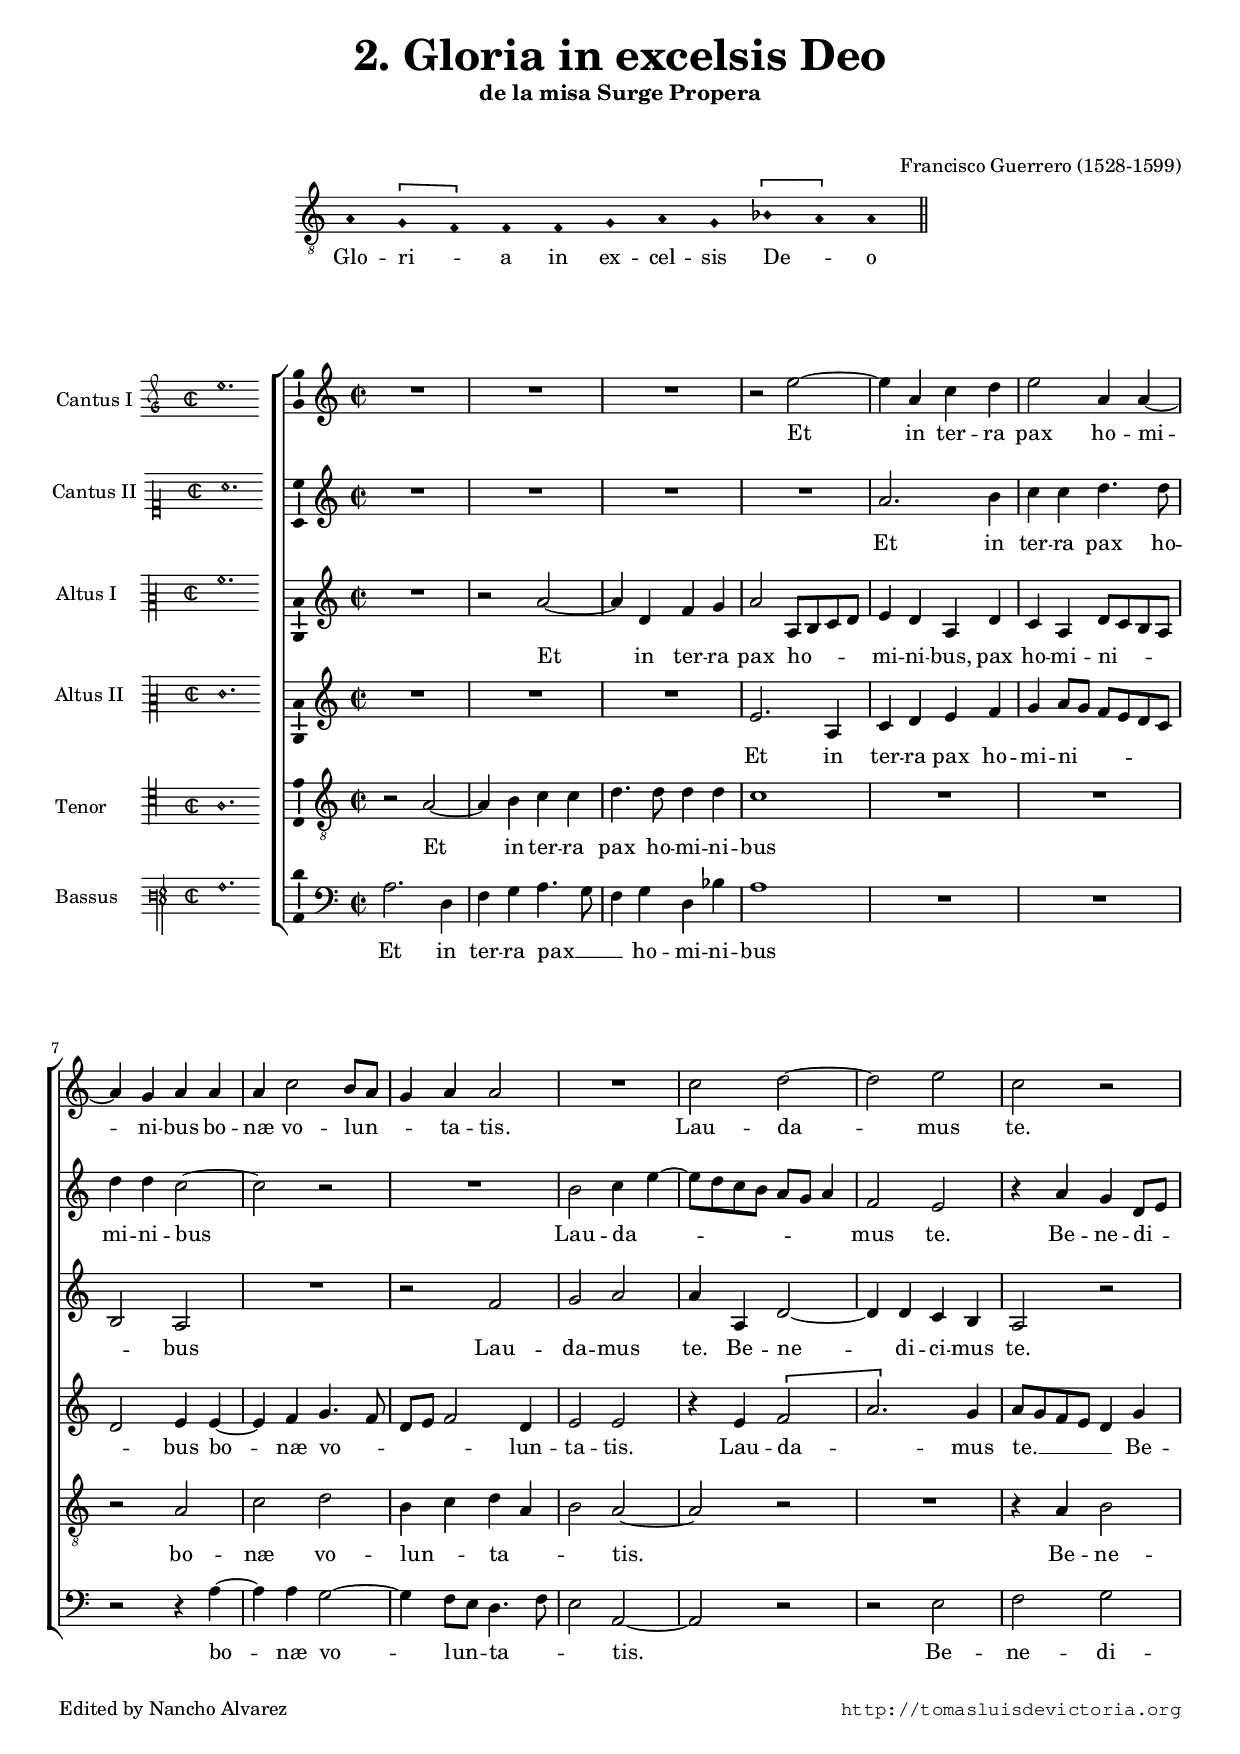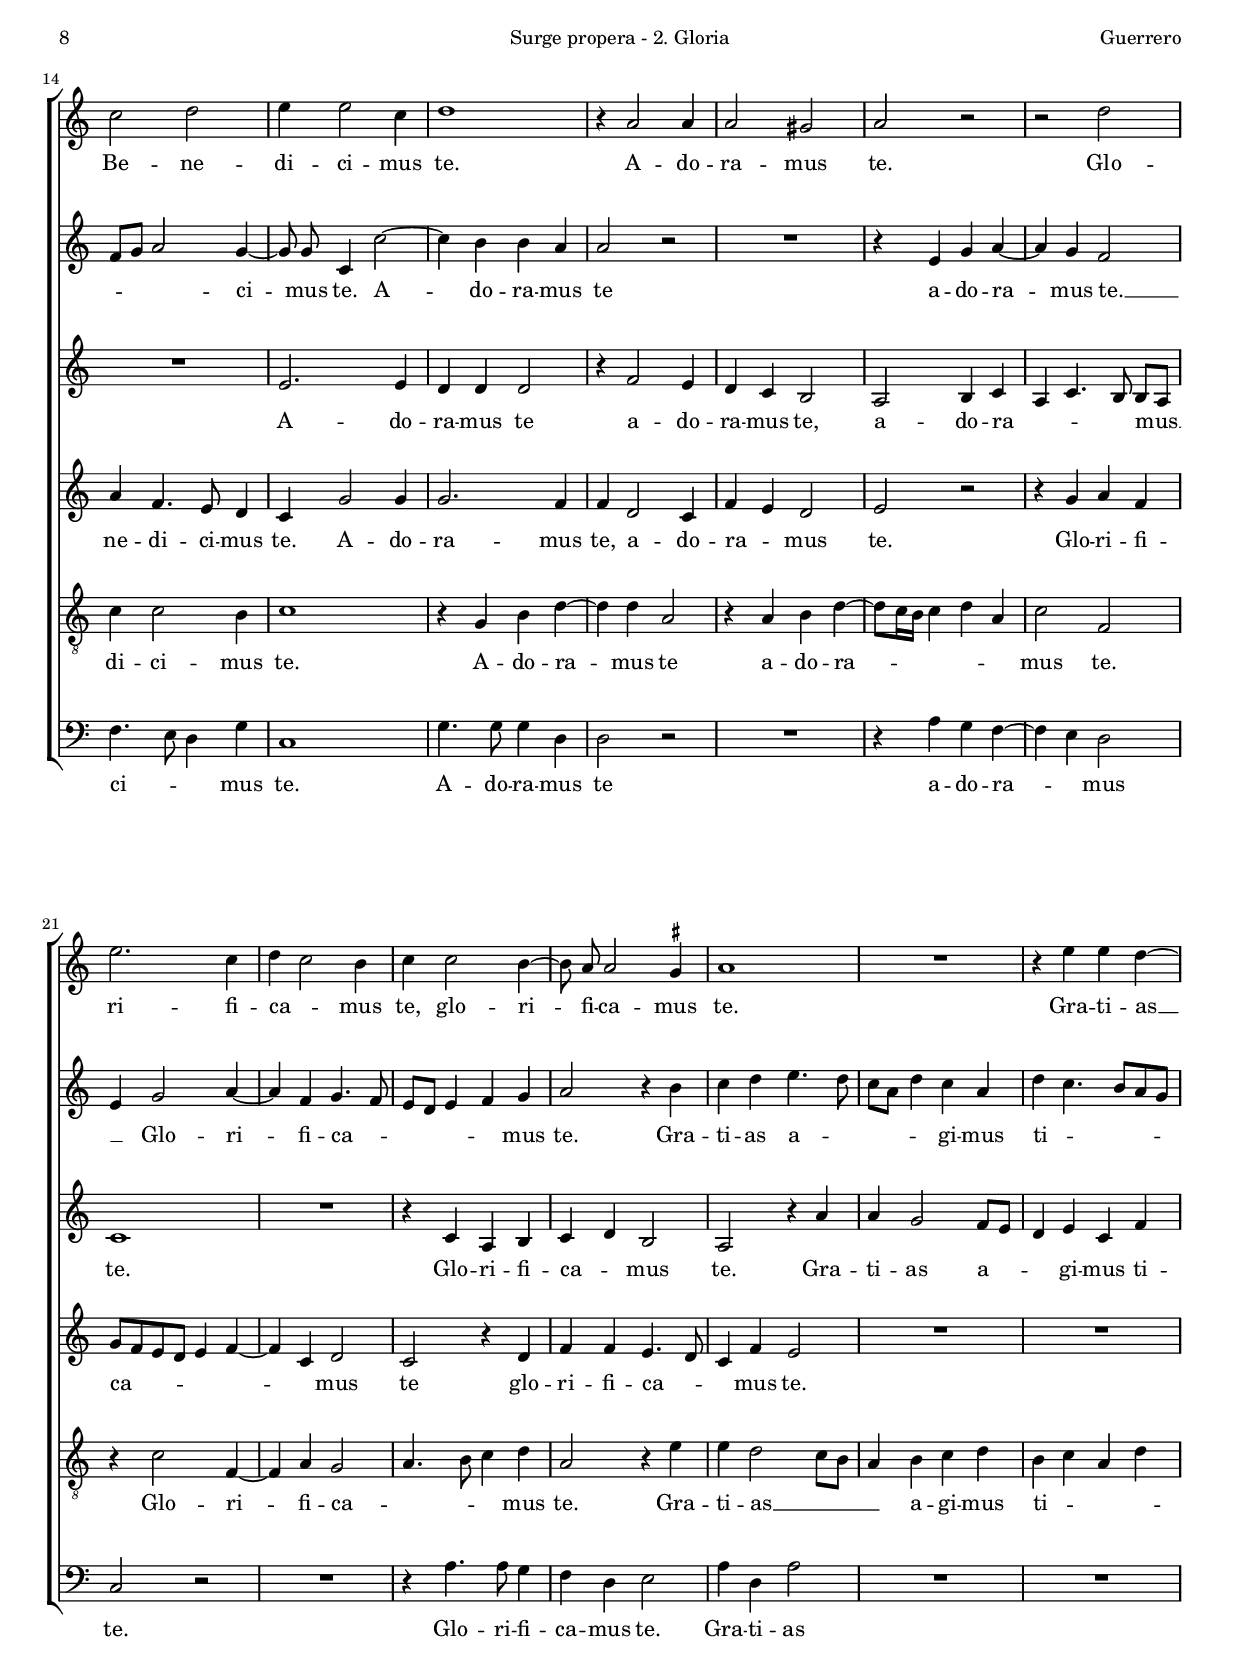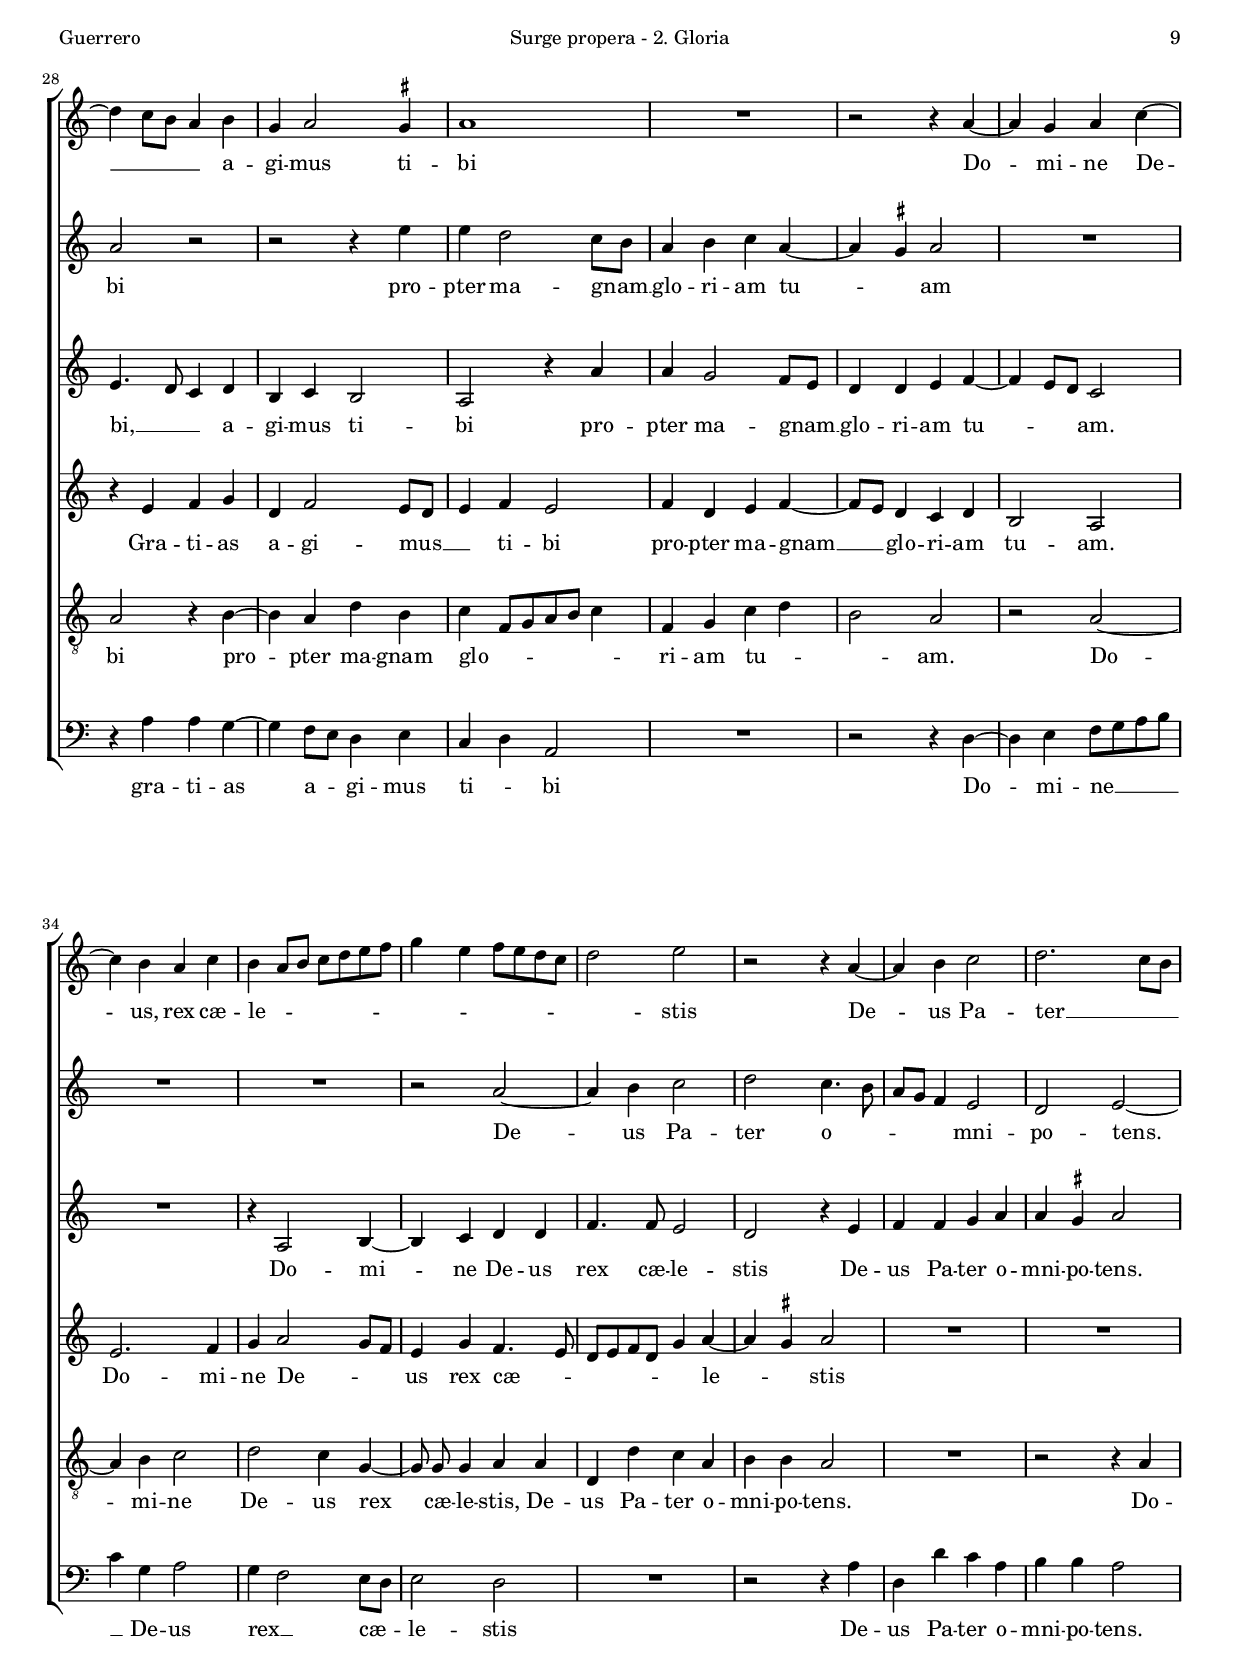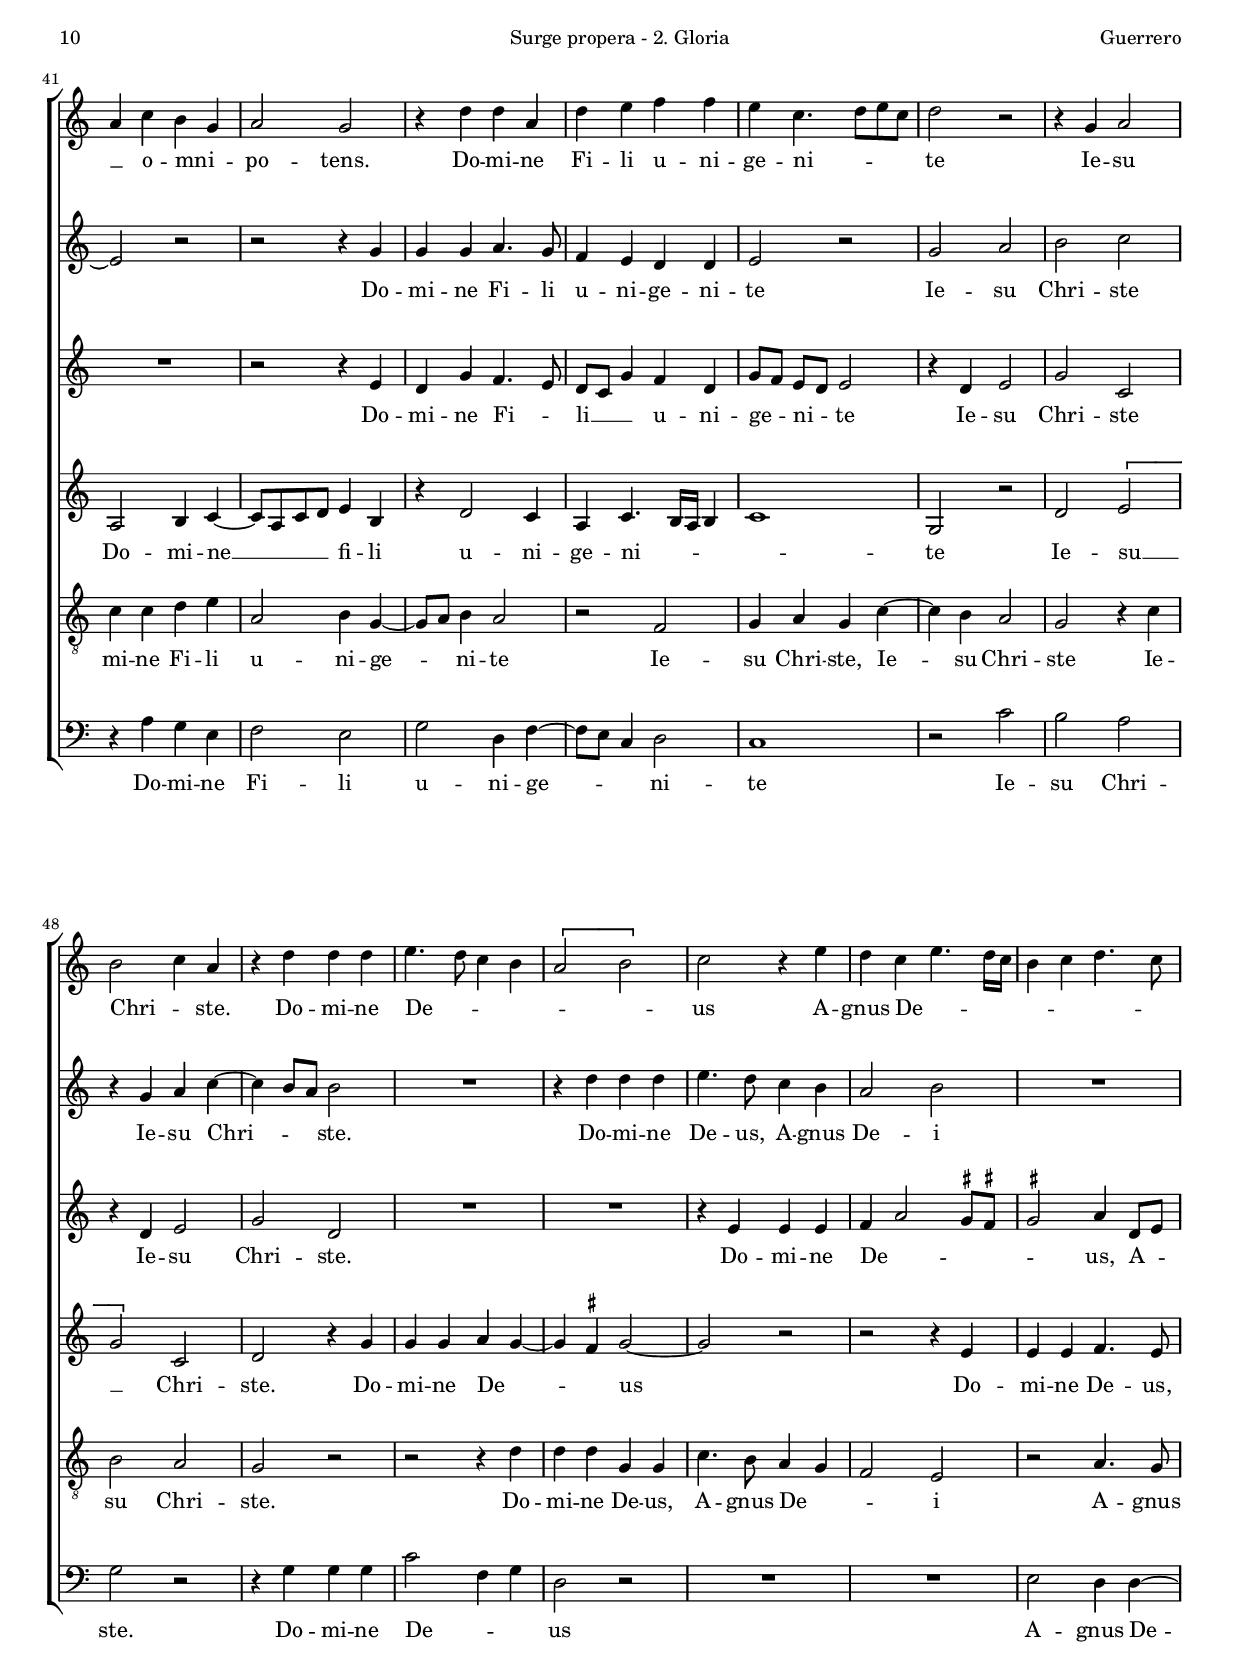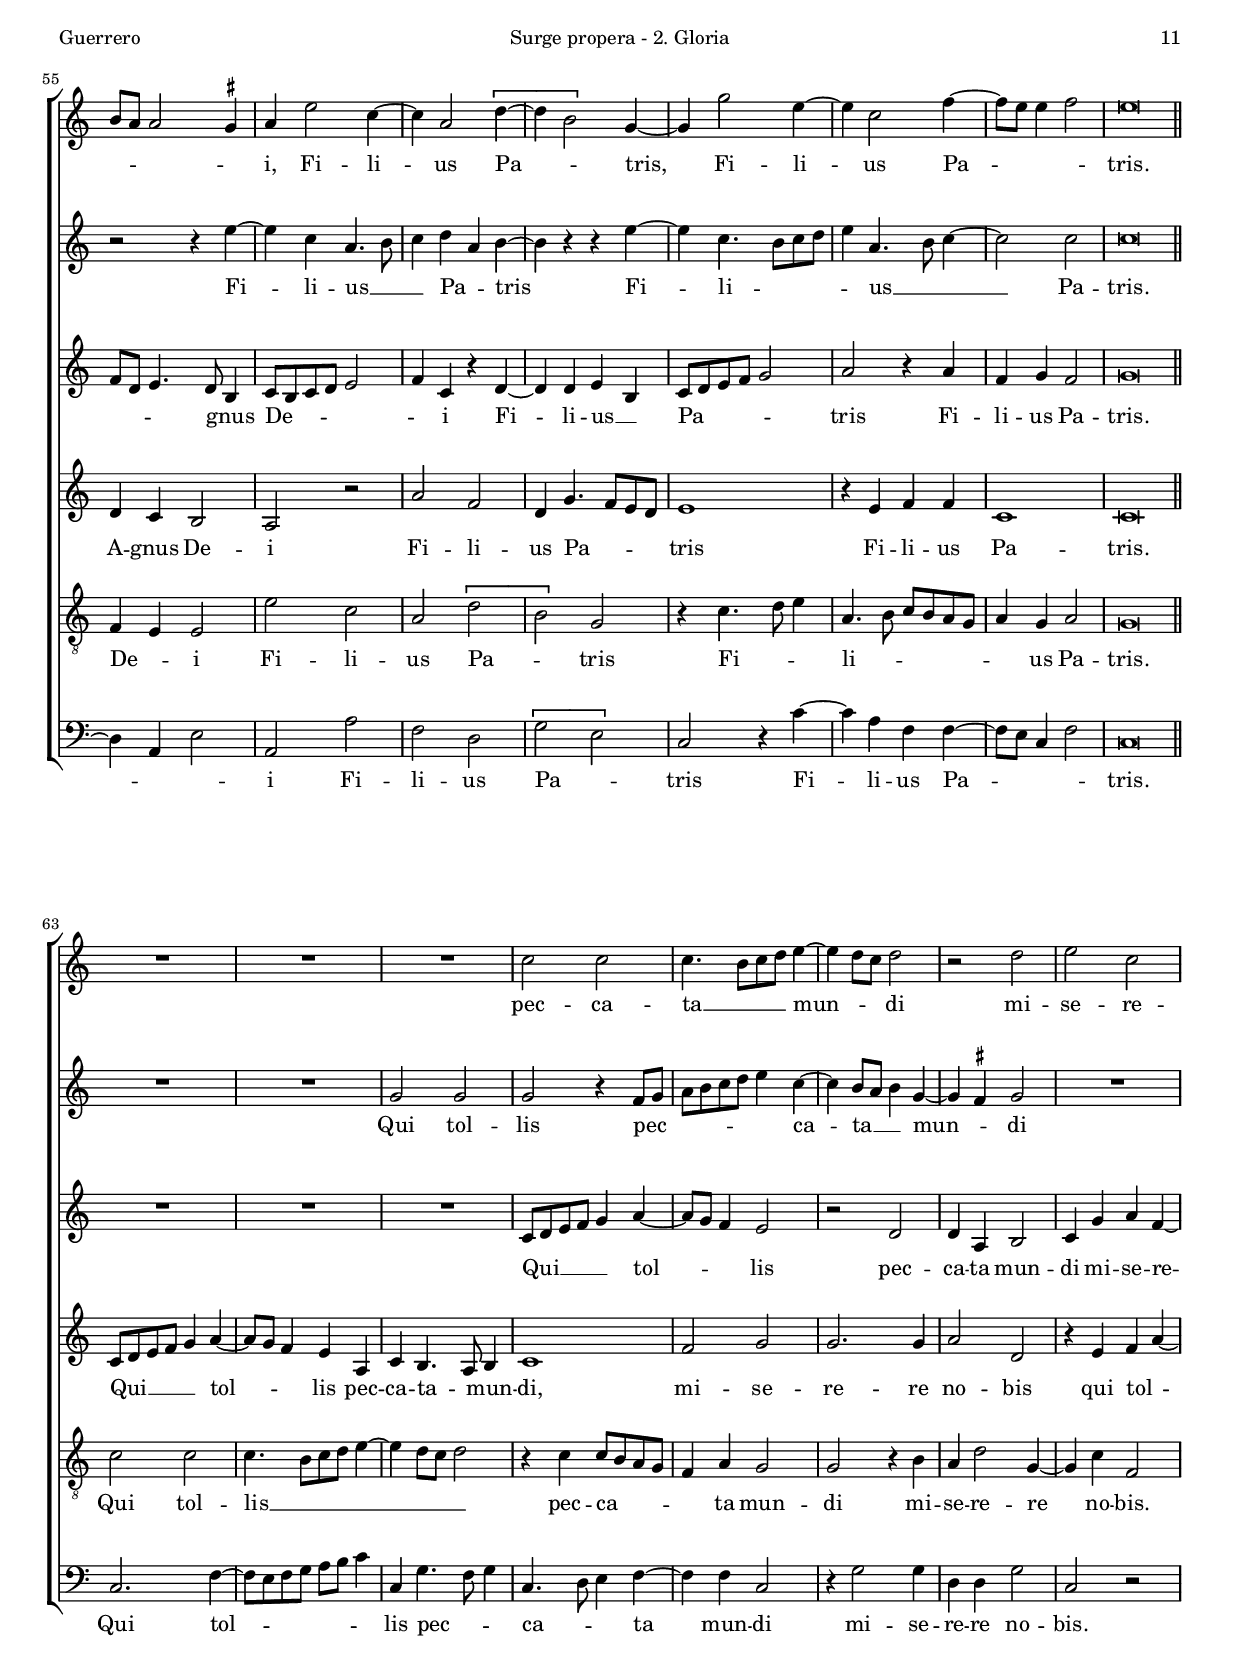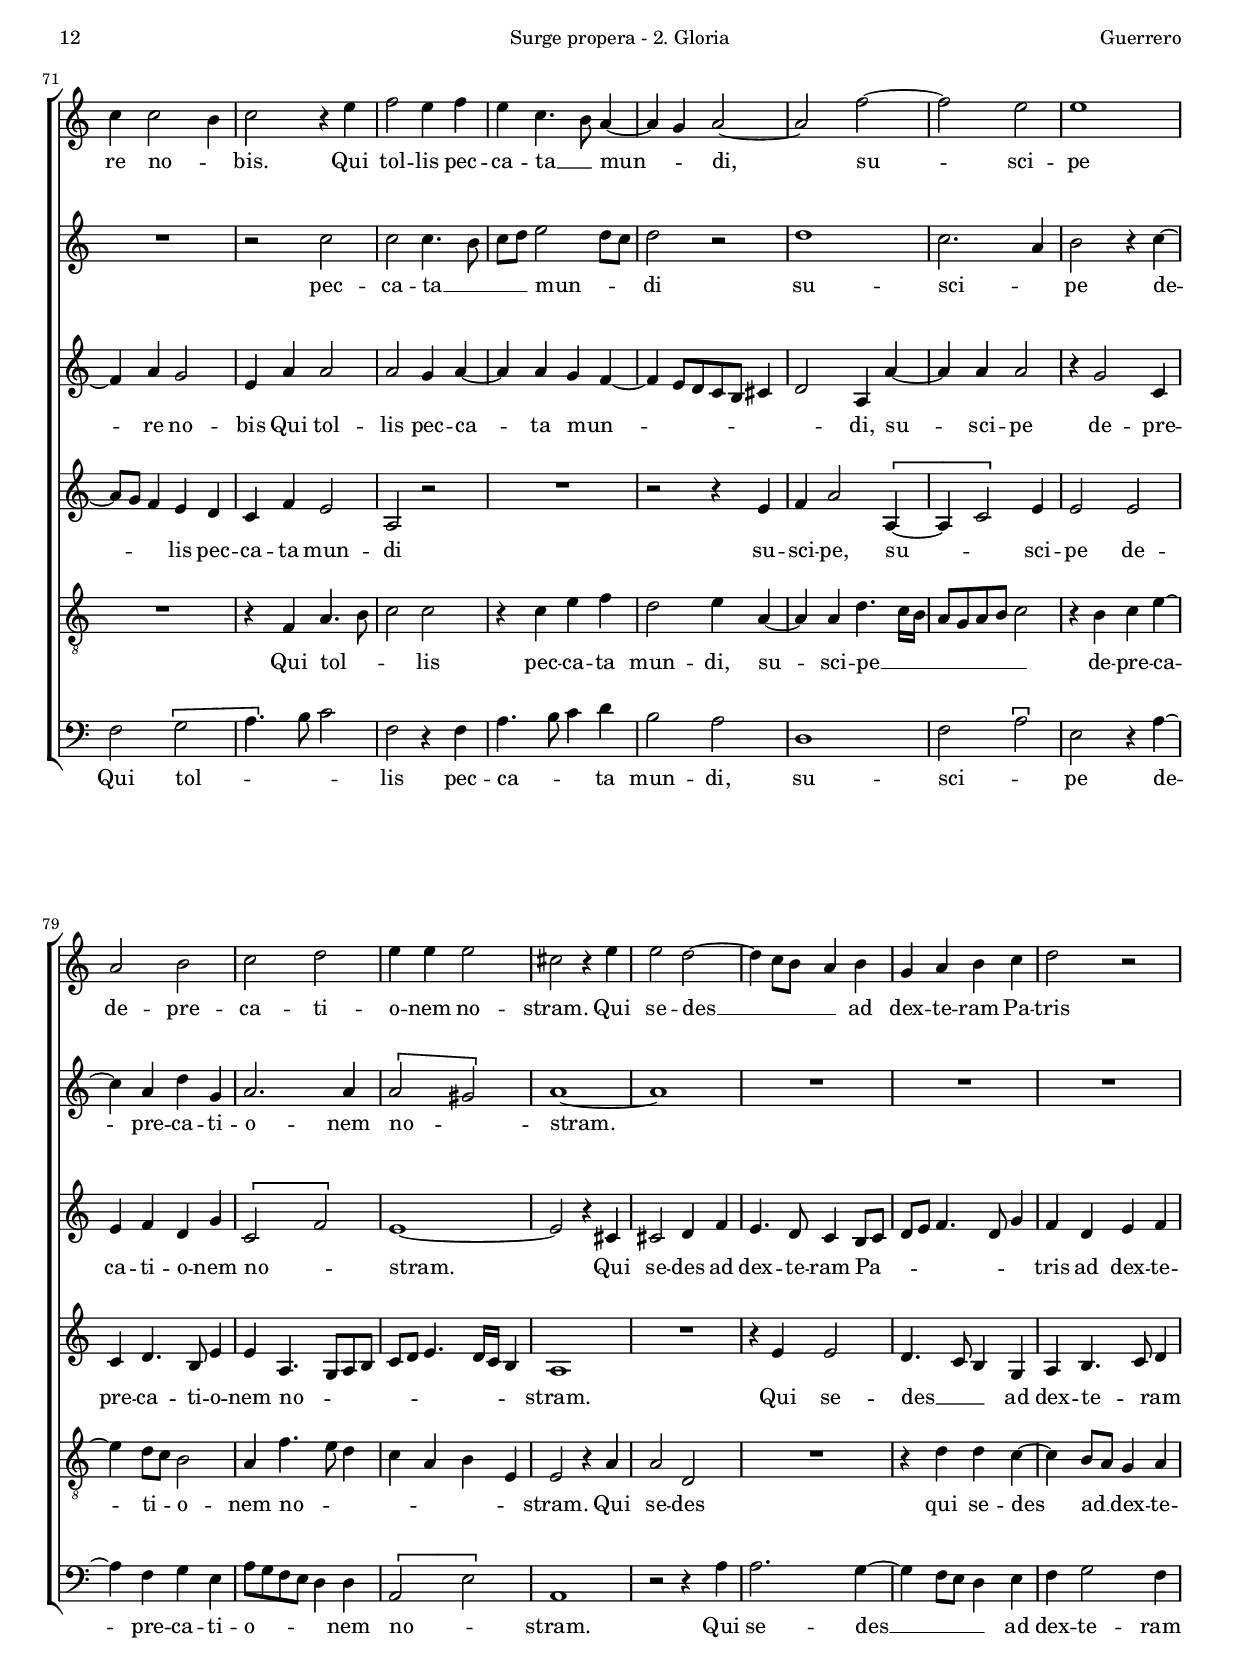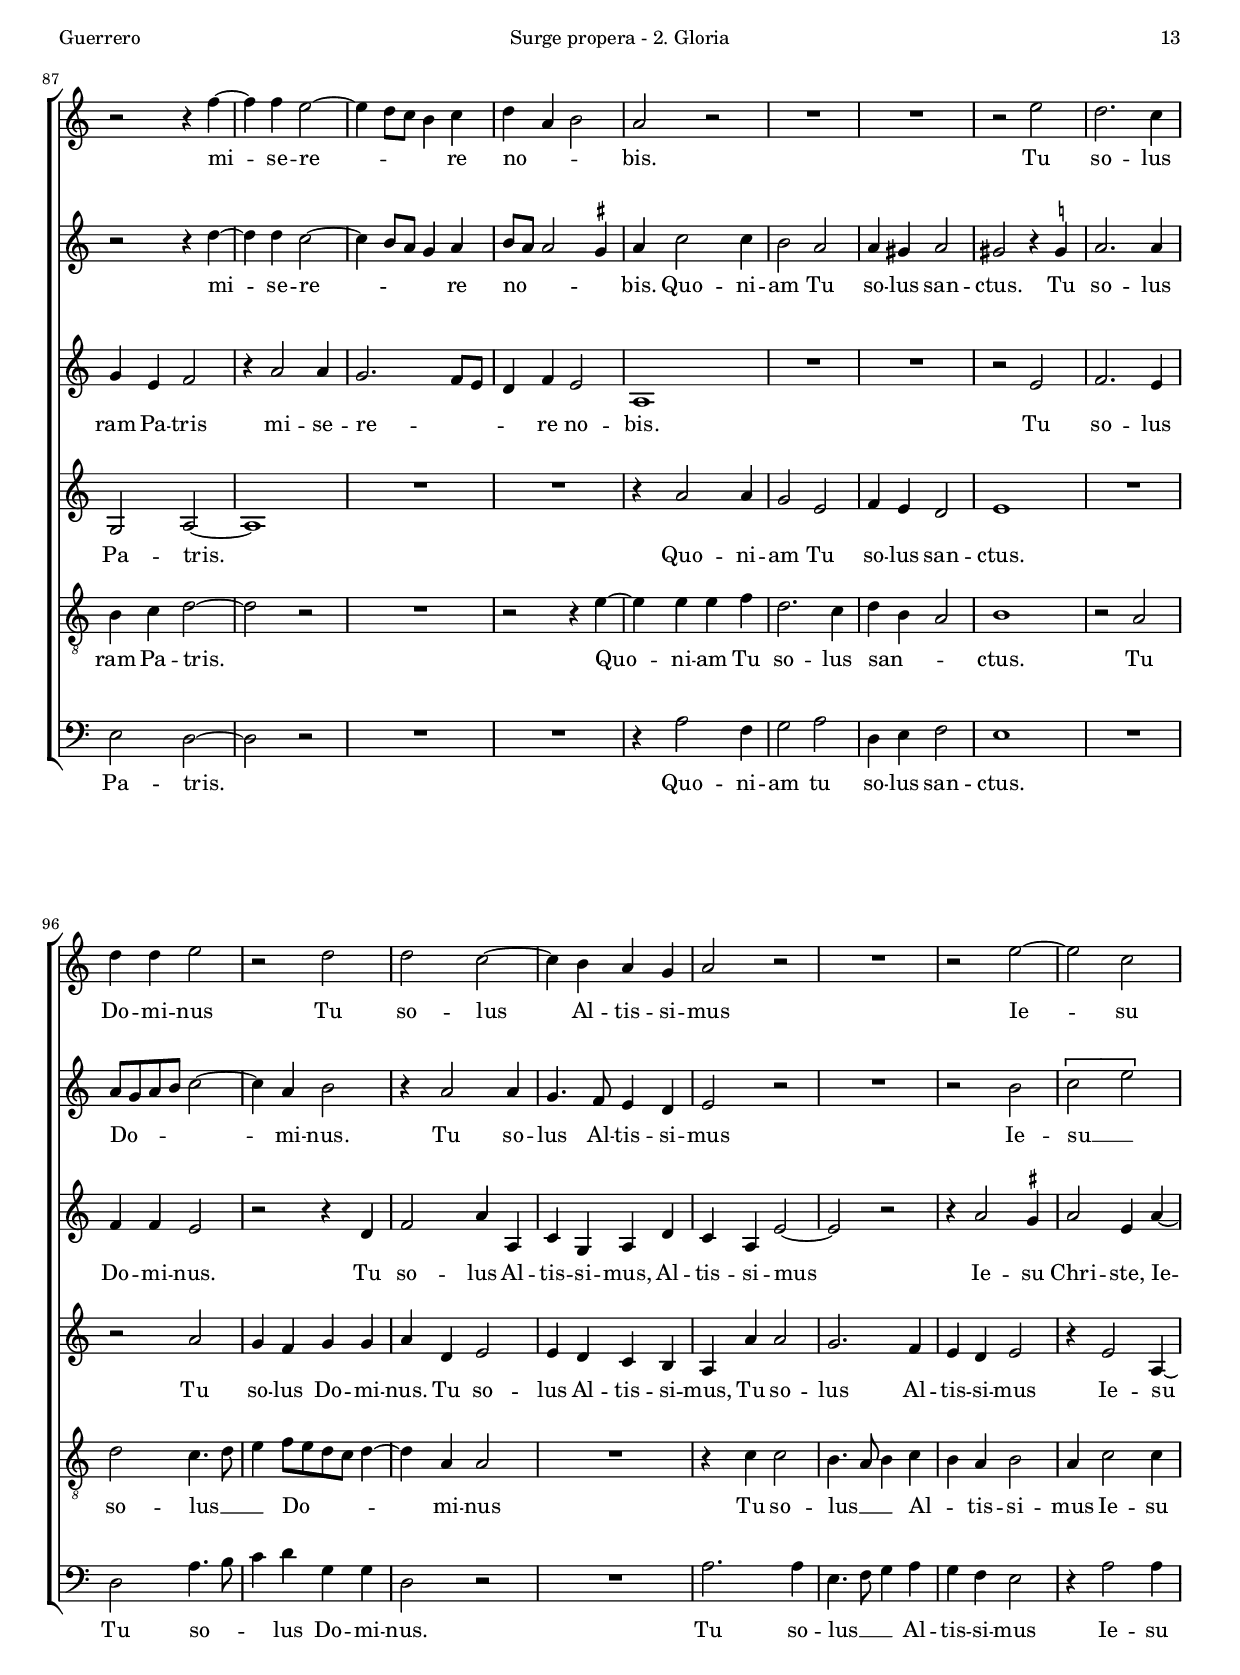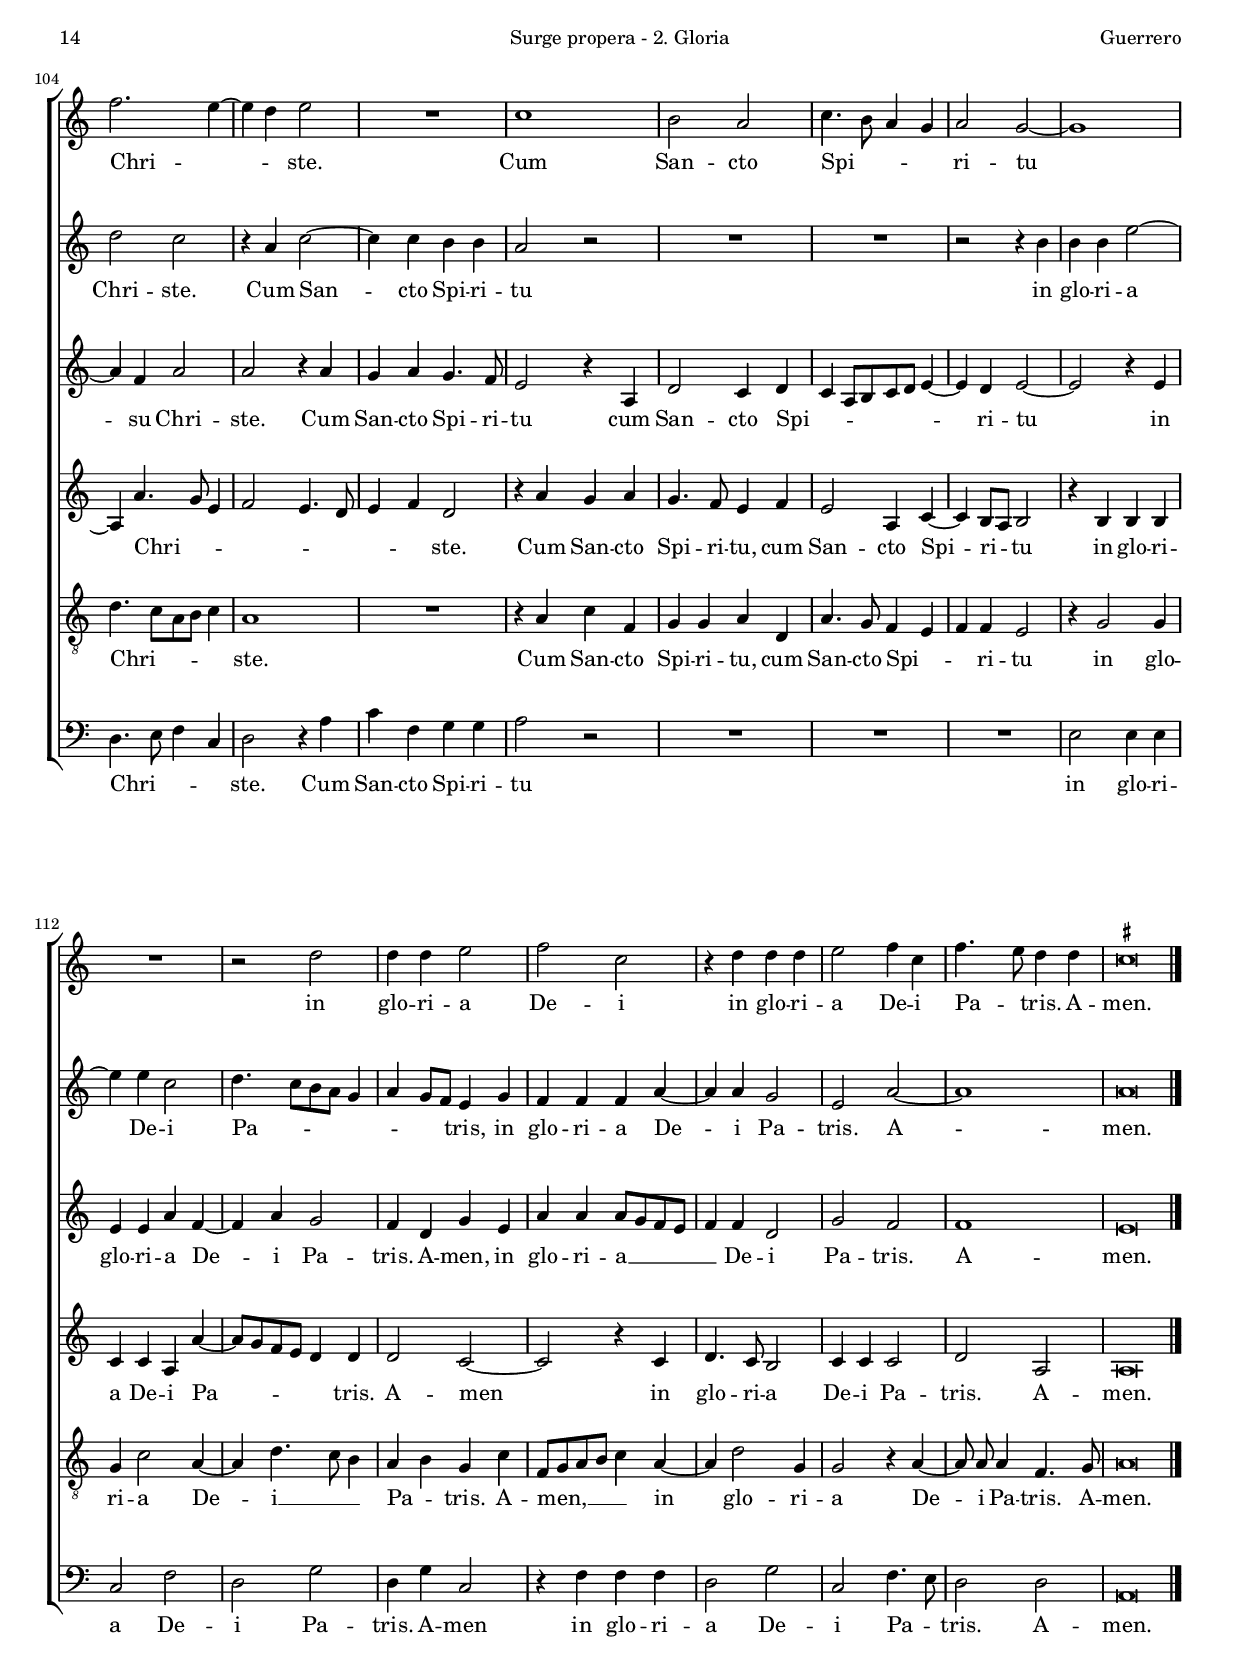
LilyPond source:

\version "2.18.0"

#(set-default-paper-size "a4")
#(set-global-staff-size 16.8)
#(ly:set-option 'point-and-click #f)
%mobile -s12.5 -i2.8

italicas=\override LyricText.font-shape = #'italic
rectas=\override LyricText.font-shape = #'upright
ss=\once \set suggestAccidentals = ##t
incipitwidth = 20
mtempo={\tempo 4 = 100}
mtempob={\tempo 4 = 50}

htitle="Surge propera - 2. Gloria"
hcomposer="Guerrero"

\header {
	title=\markup{\fontsize #3 "2. Gloria in excelsis Deo"}
	subtitle="de la misa Surge Propera"
	subsubtitle=\markup{\column{" " " "}}
	composer="Francisco Guerrero (1528-1599)"
        pdfauthor=\composer
	%opus="(-)"
	poet=\markup{}
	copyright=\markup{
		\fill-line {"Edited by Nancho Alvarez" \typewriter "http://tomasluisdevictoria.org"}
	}
%	tagline=""
}



\score {
<<
         \new Voice = "canto" {
		 \override Staff.TimeSignature.stencil = #'()
		 \override Stem.transparent = ##t
		 \set Score.timing = ##f
		 \override NoteHead.style = #'neomensural         
		 \clef "G_8" 
		 \key c \major
		 a4 \[g f\] f f g a g \[bes a\] a \bar "||"
         }
         \new Lyrics \lyricsto "canto" {
		 Glo -- ri -- _ a in ex -- cel -- sis De -- _ o 
         }
>>
	

\layout {
	\override LigatureBracket.padding = #1
	line-width=14.7\cm
	%tablet line-width=14.0\cm
	indent=4.0\cm
	%tablet indent=3.0\cm
        ragged-right = ##f
}
}

%tablet \pageBreak


global={\key c \major \time 2/2 \skip 1*62 \bar "||" \break
				\skip 1*57 \bar "|." 
}


cantus={
	R1*4/4 |
	R1*4/4 |
	R1*4/4 |
	r2 e'' ~ |
%5
	e''4 a' c'' d'' |
	e''2 a'4 a' ~ |
	a' g' a' a' |
	a' c''2 b'8 a' |
	g'4 a' a'2 |
%10
	R1*4/4 |
	c''2 d'' ~ |
	d'' e'' |
	c'' r |
	c'' d'' |
%15
	e''4 e''2 c''4 |
	d''1 |
	r4 a'2 a'4 |
	a'2 gis' |
	a' r |
%20
	r d'' |
	e''2. c''4 |
	d'' c''2 b'4 |
	c'' c''2 b'4 ~ |
	b'8 \noBeam a' a'2 \ss gis'4 |
%25
	a'1 |
	R1*4/4 |
	r4 e'' e'' d'' ~ |
	d'' c''8 b' a'4 b' |
	g' a'2 \ss gis'4 |
%30
	a'1 |
	R1*4/4 |
	r2 r4 a' ~ |
	a' g' a' c'' ~ |
	c'' b' a' c'' |
%35
	b' a'8 b' c'' d'' e'' f'' |
	g''4 e'' f''8 e'' d'' c'' |
	d''2 e'' |
	r r4 a' ~ |
	a' b' c''2 |
%40
	d''2. c''8 b' |
	a'4 c'' b' g' |
	a'2 g' |
	r4 d'' d'' a' |
	d'' e'' f'' f'' |
%45
	e'' c''4. d''8 e'' c'' |
	d''2 r |
	r4 g' a'2 |
	b' c''4 a' |
	r d'' d'' d'' |
%50
	e''4. d''8 c''4 b' |
	\[a'2 b'\] |
	c'' r4 e'' |
	d'' c'' e''4. d''16 c'' |
	b'4 c'' d''4. c''8 |
%55
	b' a' a'2 \ss gis'4 |
	a' e''2 c''4 ~ |
	c'' a'2 \[d''4 ~ |
	d'' b'2\] g'4 ~ |
	g' g''2 e''4 ~ |
%60
	e'' c''2 f''4 ~ |
	f''8 e'' e''4 f''2 |
	e''\breve*1/2 |
	R1*4/4 |
	R1*4/4 |
%65
	R1*4/4 |
	c''2 c'' |
	c''4. b'8[ c'' d''] e''4 ~ |
	e'' d''8 c'' d''2 |
	r d'' |
%70
	e'' c'' |
	c''4 c''2 b'4 |
	c''2 r4 e'' |
	f''2 e''4 f'' |
	e'' c''4. b'8 a'4 ~ |
%75
	a' g' a'2 ~ |
	a' f'' ~ |
	f'' e'' |
	e''1 |
	a'2 b' |
%80
	c'' d'' |
	e''4 e'' e''2 |
	cis'' r4 e'' |
	e''2 d'' ~ |
	d''4 c''8 b' a'4 b' |
%85
	g' a' b' c'' |
	d''2 r |
	r r4 f'' ~ |
	f'' f'' e''2 ~ |
	e''4 d''8 c'' b'4 c'' |
%90
	d'' a' b'2 |
	a' r |
	R1*4/4 |
	R1*4/4 |
	r2 e'' |
%95
	d''2. c''4 |
	d'' d'' e''2 |
	r d'' |
	d'' c'' ~ |
	c''4 b' a' g' |
%100
	a'2 r |
	R1*4/4 |
	r2 e'' ~ |
	e'' c'' |
	f''2. e''4 ~ |
%105
	e'' d'' e''2 |
	R1*4/4 |
	c''1 |
	b'2 a' |
	c''4. b'8 a'4 g' |
%110
	a'2 g' ~ |
	g'1 |
	R1*4/4 |
	r2 d'' |
	d''4 d'' e''2 |
%115
	f'' c'' |
	r4 d'' d'' d'' |
	e''2 f''4 c'' |
	f''4. e''8 d''4 d'' |
	\ss cis''\breve*1/2 
}

cantusdos={
	R1*4/4 |
	R1*4/4 |
	R1*4/4 |
	R1*4/4 |
%5
	a'2. b'4 |
	c'' c'' d''4. d''8 |
	d''4 d'' c''2 ~ |
	c'' r |
	R1*4/4 |
%10
	b'2 c''4 e'' ~ |
	e''8 d'' c'' b' a' g' a'4 |
	f'2 e' |
	r4 a' g' d'8 e' |
	f' g' a'2 g'4 ~ |
%15
	g'8 \noBeam g' c'4 c''2 ~ |
	c''4 b' b' a' |
	a'2 r |
	R1*4/4 |
	r4 e' g' a' ~ |
%20
	a' g' f'2 |
	e'4 g'2 a'4 ~ |
	a' f' g'4. f'8 |
	e' d' e'4 f' g' |
	a'2 r4 b' |
%25
	c'' d'' e''4. d''8 |
	c'' a' d''4 c'' a' |
	d'' c''4. b'8 a' g' |
	a'2 r |
	r r4 e'' |
%30
	e'' d''2 c''8 b' |
	a'4 b' c'' a' ~ |
	a' \ss gis' a'2 |
	R1*4/4 |
	R1*4/4 |
%35
	R1*4/4 |
	r2 a' ~ |
	a'4 b' c''2 |
	d'' c''4. b'8 |
	a' g' f'4 e'2 |
%40
	d' e' ~ |
	e' r |
	r r4 g' |
	g' g' a'4. g'8 |
	f'4 e' d' d' |
%45
	e'2 r |
	g' a' |
	b' c'' |
	r4 g' a' c'' ~ |
	c'' b'8 a' b'2 |
%50
	R1*4/4 |
	r4 d'' d'' d'' |
	e''4. d''8 c''4 b' |
	a'2 b' |
	R1*4/4 |
%55
	r2 r4 e'' ~ |
	e'' c'' a'4. b'8 |
	c''4 d'' a' b' ~ |
	b' r r e'' ~ |
	e'' c''4. b'8 c'' d'' |
%60
	e''4 a'4. b'8 c''4 ~ |
	c''2 c'' |
	c''\breve*1/2 |
	R1*4/4 |
	R1*4/4 |
%65
	g'2 g' |
	g' r4 f'8 g' |
	a' b' c'' d'' e''4 c'' ~ |
	c'' b'8 a' b'4 g' ~ |
	g' \ss fis' g'2 |
%70
	R1*4/4 |
	R1*4/4 |
	r2 c'' |
	c'' c''4. b'8 |
	c'' d'' e''2 d''8 c'' |
%75
	d''2 r |
	d''1 |
	c''2. a'4 |
	b'2 r4 c'' ~ |
	c'' a' d'' g' |
%80
	a'2. a'4 |
	\[a'2 gis'\] |
	a'1 ~ |
	a' |
	R1*4/4 |
%85
	R1*4/4 |
	R1*4/4 |
	r2 r4 d'' ~ |
	d'' d'' c''2 ~ |
	c''4 b'8 a' g'4 a' |
%90
	b'8 a' a'2 \ss gis'4 |
	a' c''2 c''4 |
	b'2 a' |
	a'4 gis' a'2 |
	gis' r4 \ss g' |
%95
	a'2. a'4 |
	a'8 g' a' b' c''2 ~ |
	c''4 a' b'2 |
	r4 a'2 a'4 |
	g'4. f'8 e'4 d' |
%100
	e'2 r |
	R1*4/4 |
	r2 b' |
	\[c'' e''\] |
	d'' c'' |
%105
	r4 a' c''2 ~ |
	c''4 c'' b' b' |
	a'2 r |
	R1*4/4 |
	R1*4/4 |
%110
	r2 r4 b' |
	b' b' e''2 ~ |
	e''4 e'' c''2 |
	d''4. c''8[ b' a'] g'4 |
	a' g'8 f' e'4 g' |
%115
	f' f' f' a' ~ |
	a' a' g'2 |
	e' a' ~ |
	a'1 |
	a'\breve*1/2
}

altus={
	R1*4/4 |
	r2 a' ~ |
	a'4 d' f' g' |
	a'2 a8 b c' d' |
%5
	e'4 d' a d' |
	c' a d'8 c' b a |
	b2 a |
	R1*4/4 |
	r2 f' |
%10
	g' a' |
	a'4 a d'2 ~ |
	d'4 d' c' b |
	a2 r |
	R1*4/4 |
%15
	e'2. e'4 |
	d' d' d'2 |
	r4 f'2 e'4 |
	d' c' b2 |
	a b4 c' |
%20
	a c'4. b8 b[ a] |
	c'1 |
	R1*4/4 |
	r4 c' a b |
	c' d' b2 |
%25
	a r4 a' |
	a' g'2 f'8 e' |
	d'4 e' c' f' |
	e'4. d'8 c'4 d' |
	b c' b2 |
%30
	a r4 a' |
	a' g'2 f'8 e' |
	d'4 d' e' f' ~ |
	f' e'8 d' c'2 |
	R1*4/4 |
%35
	r4 a2 b4 ~ |
	b c' d' d' |
	f'4. f'8 e'2 |
	d' r4 e' |
	f' f' g' a' |
%40
	a' \ss gis' a'2 |
	R1*4/4 |
	r2 r4 e' |
	d' g' f'4. e'8 |
	d' c' g'4 f' d' |
%45
	g'8[ f'] e'[ d'] e'2 |
	r4 d' e'2 |
	g' c' |
	r4 d' e'2 |
	g' d' |
%50
	R1*4/4 |
	R1*4/4 |
	r4 e' e' e' |
	f' a'2 \ss gis'8 \ss fis' |
	\ss gis'2 a'4 d'8 e' |
%55
	f' d' e'4. d'8 b4 |
	c'8 b c' d' e'2 |
	f'4 c' r d' ~ |
	d' d' e' b |
	c'8 d' e' f' g'2 |
%60
	a' r4 a' |
	f' g' f'2 |
	g'\breve*1/2 |
	R1*4/4 |
	R1*4/4 |
%65
	R1*4/4 |
	c'8 d' e' f' g'4 a' ~ |
	a'8 g' f'4 e'2 |
	r d' |
	d'4 a b2 |
%70
	c'4 g' a' f' ~ |
	f' a' g'2 |
	e'4 a' a'2 |
	a' g'4 a' ~ |
	a' a' g' f' ~ |
%75
	f' e'8[ d' c' b] cis'4 |
	d'2 a4 a' ~ |
	a' a' a'2 |
	r4 g'2 c'4 |
	e' f' d' g' |
%80
	\[c'2 f'\] |
	e'1 ~ |
	e'2 r4 cis' |
	cis'2 d'4 f' |
	e'4. d'8 c'4 b8 c' |
%85
	d' e' f'4. d'8 g'4 |
	f' d' e' f' |
	g' e' f'2 |
	r4 a'2 a'4 |
	g'2. f'8 e' |
%90
	d'4 f' e'2 |
	a1 |
	R1*4/4 |
	R1*4/4 |
	r2 e' |
%95
	f'2. e'4 |
	f' f' e'2 |
	r r4 d' |
	f'2 a'4 a |
	c' g a d' |
%100
	c' a e'2 ~ |
	e' r |
	r4 a'2 \ss gis'4 |
	a'2 e'4 a' ~ |
	a' f' a'2 |
%105
	a' r4 a' |
	g' a' g'4. f'8 |
	e'2 r4 a |
	d'2 c'4 d' |
	c' a8[ b c' d'] e'4 ~ |
%110
	e' d' e'2 ~ |
	e' r4 e' |
	e' e' a' f' ~ |
	f' a' g'2 |
	f'4 d' g' e' |
%115
	a' a' a'8 g' f' e' |
	f'4 f' d'2 |
	g' f' |
	f'1 |
	e'\breve*1/2
}

altusdos={
	R1*4/4 |
	R1*4/4 |
	R1*4/4 |
	e'2. a4 |
%5
	c' d' e' f' |
	g' a'8 g' f' e' d' c' |
	d'2 e'4 e' ~ |
	e' f' g'4. f'8 |
	d' e' f'2 d'4 |
%10
	e'2 e' |
	r4 e' \[f'2 |
	a'2.\] g'4 |
	a'8 g' f' e' d'4 g' |
	a' f'4. e'8 d'4 |
%15
	c' g'2 g'4 |
	g'2. f'4 |
	f' d'2 c'4 |
	f' e' d'2 |
	e' r |
%20
	r4 g' a' f' |
	g'8 f' e' d' e'4 f' ~ |
	f' c' d'2 |
	c' r4 d' |
	f' f' e'4. d'8 |
%25
	c'4 f' e'2 |
	R1*4/4 |
	R1*4/4 |
	r4 e' f' g' |
	d' f'2 e'8 d' |
%30
	e'4 f' e'2 |
	f'4 d' e' f' ~ |
	f'8 e' d'4 c' d' |
	b2 a |
	e'2. f'4 |
%35
	g' a'2 g'8 f' |
	e'4 g' f'4. e'8 |
	d' e' f' d' g'4 a' ~ |
	a' \ss gis' a'2 |
	R1*4/4 |
%40
	R1*4/4 |
	a2 b4 c' ~ |
	c'8 a c' d' e'4 b |
	r d'2 c'4 |
	a c'4. b16 a b4 |
%45
	c'1 |
	g2 r |
	d' \[e' |
	g'\] c' |
	d' r4 g' |
%50
	g' g' a' g' ~ |
	g' \ss fis' g'2 ~ |
	g' r |
	r r4 e' |
	e' e' f'4. e'8 |
%55
	d'4 c' b2 |
	a r |
	a' f' |
	d'4 g'4. f'8 e' d' |
	e'1 |
%60
	r4 e' f' f' |
	c'1 |
	c'\breve*1/2 |
	c'8 d' e' f' g'4 a' ~ |
	a'8 g' f'4 e' a |
%65
	c' b4. a8 b4 |
	c'1 |
	f'2 g' |
	g'2. g'4 |
	a'2 d' |
%70
	r4 e' f' a' ~ |
	a'8 g' f'4 e' d' |
	c' f' e'2 |
	a r |
	R1*4/4 |
%75
	r2 r4 e' |
	f' a'2 \[a4 ~ |
	a c'2\] e'4 |
	e'2 e' |
	c'4 d'4. b8 e'4 |
%80
	e' a4. g8 a b |
	c' d' e'4. d'16 c' b4 |
	a1 |
	R1*4/4 |
	r4 e' e'2 |
%85
	d'4. c'8 b4 g |
	a b4. c'8 d'4 |
	g2 a ~ |
	a1 |
	R1*4/4 |
%90
	R1*4/4 |
	r4 a'2 a'4 |
	g'2 e' |
	f'4 e' d'2 |
	e'1 |
%95
	R1*4/4 |
	r2 a' |
	g'4 f' g' g' |
	a' d' e'2 |
	e'4 d' c' b |
%100
	a a' a'2 |
	g'2. f'4 |
	e' d' e'2 |
	r4 e'2 a4 ~ |
	a a'4. g'8 e'4 |
%105
	f'2 e'4. d'8 |
	e'4 f' d'2 |
	r4 a' g' a' |
	g'4. f'8 e'4 f' |
	e'2 a4 c' ~ |
%110
	c' b8 a b2 |
	r4 b b b |
	c' c' a a' ~ |
	a'8 g' f' e' d'4 d' |
	d'2 c' ~ |
%115
	c' r4 c' |
	d'4. c'8 b2 |
	c'4 c' c'2 |
	d' a |
	a\breve*1/2
}

tenor={
	r2 a ~ |
	a4 b c' c' |
	d'4. d'8 d'4 d' |
	c'1 |
%5
	R1*4/4 |
	R1*4/4 |
	r2 a |
	c' d' |
	b4 c' d' a |
%10
	b2 a ~ |
	a r |
	R1*4/4 |
	r4 a b2 |
	c'4 c'2 b4 |
%15
	c'1 |
	r4 g b d' ~ |
	d' d' a2 |
	r4 a b d' ~ |
	d'8 c'16 b c'4 d' a |
%20
	c'2 f |
	r4 c'2 f4 ~ |
	f a g2 |
	a4. b8 c'4 d' |
	a2 r4 e' |
%25
	e' d'2 c'8 b |
	a4 b c' d' |
	b c' a d' |
	a2 r4 b ~ |
	b a d' b |
%30
	c' f8[ g a b] c'4 |
	f g c' d' |
	b2 a |
	r a ~ |
	a4 b c'2 |
%35
	d' c'4 g ~ |
	g8 \noBeam g g4 a a |
	d d' c' a |
	b b a2 |
	R1*4/4 |
%40
	r2 r4 a |
	c' c' d' e' |
	a2 b4 g ~ |
	g8 a b4 a2 |
	r f |
%45
	g4 a g c' ~ |
	c' b a2 |
	g r4 c' |
	b2 a |
	g r |
%50
	r r4 d' |
	d' d' g g |
	c'4. b8 a4 g |
	f2 e |
	r a4. g8 |
%55
	f4 e e2 |
	e' c' |
	a \[d' |
	b\] g |
	r4 c'4. d'8 e'4 |
%60
	a4. b8 c' b a g |
	a4 g a2 |
	g\breve*1/2 |
	c'2 c' |
	c'4. b8[ c' d'] e'4 ~ |
%65
	e' d'8 c' d'2 |
	r4 c' c'8 b a g |
	f4 a g2 |
	g r4 b |
	a d'2 g4 ~ |
%70
	g c' f2 |
	R1*4/4 |
	r4 f a4. b8 |
	c'2 c' |
	r4 c' e' f' |
%75
	d'2 e'4 a ~ |
	a a d'4. c'16 b |
	a8 g a b c'2 |
	r4 b c' e' ~ |
	e' d'8 c' b2 |
%80
	a4 f'4. e'8 d'4 |
	c' a b e |
	e2 r4 a |
	a2 d |
	R1*4/4 |
%85
	r4 d' d' c' ~ |
	c' b8 a g4 a |
	b c' d'2 ~ |
	d' r |
	R1*4/4 |
%90
	r2 r4 e' ~ |
	e' e' e' f' |
	d'2. c'4 |
	d' b a2 |
	b1 |
%95
	r2 a |
	d' c'4. d'8 |
	e'4 f'8[ e' d' c'] d'4 ~ |
	d' a a2 |
	R1*4/4 |
%100
	r4 c' c'2 |
	b4. a8 b4 c' |
	b a b2 |
	a4 c'2 c'4 |
	d'4. c'8[ a b] c'4 |
%105
	a1 |
	R1*4/4 |
	r4 a c' f |
	g g a d |
	a4. g8 f4 e |
%110
	f f e2 |
	r4 g2 g4 |
	g c'2 a4 ~ |
	a d'4. c'8 b4 |
	a b g c' |
%115
	f8 g a b c'4 a ~ |
	a d'2 g4 |
	g2 r4 a ~ |
	a8 \noBeam a a4 f4. g8 |
	a\breve*1/2
}

bassus={
	a2. d4 |
	f g a4. g8 |
	f4 g d bes |
	a1 |
%5
	R1*4/4 |
	R1*4/4 |
	r2 r4 a ~ |
	a a g2 ~ |
	g4 f8 e d4. f8 |
%10
	e2 a, ~ |
	a, r |
	r e |
	f g |
	f4. e8 d4 g |
%15
	c1 |
	g4. g8 g4 d |
	d2 r |
	R1*4/4 |
	r4 a g f ~ |
%20
	f e d2 |
	c r |
	R1*4/4 |
	r4 a4. a8 g4 |
	f d e2 |
%25
	a4 d a2 |
	R1*4/4 |
	R1*4/4 |
	r4 a a g ~ |
	g f8 e d4 e |
%30
	c d a,2 |
	R1*4/4 |
	r2 r4 d ~ |
	d e f8 g a b |
	c'4 g a2 |
%35
	g4 f2 e8 d |
	e2 d |
	R1*4/4 |
	r2 r4 a |
	d d' c' a |
%40
	b b a2 |
	r4 a g e |
	f2 e |
	g d4 f ~ |
	f8 e c4 d2 |
%45
	c1 |
	r2 c' |
	b a |
	g r |
	r4 g g g |
%50
	c'2 f4 g |
	d2 r |
	R1*4/4 |
	R1*4/4 |
	e2 d4 d ~ |
%55
	d a, e2 |
	a, a |
	f d |
	\[g e\] |
	c r4 c' ~ |
%60
	c' a f f ~ |
	f8 e c4 f2 |
	c\breve*1/2 |
	c2. f4 ~ |
	f8 e f g a b c'4 |
%65
	c g4. f8 g4 |
	c4. d8 e4 f ~ |
	f f c2 |
	r4 g2 g4 |
	d d g2 |
%70
	c r |
	f \[g |
	a4.\] b8 c'2 |
	f r4 f |
	a4. b8 c'4 d' |
%75
	b2 a |
	d1 |
	f2\[ a\] |
	e r4 a ~ |
	a f g e |
%80
	a8 g f e d4 d |
	\[a,2 e\] |
	a,1 |
	r2 r4 a |
	a2. g4 ~ |
%85
	g f8 e d4 e |
	f g2 f4 |
	e2 d ~ |
	d r |
	R1*4/4 |
%90
	R1*4/4 |
	r4 a2 f4 |
	g2 a |
	d4 e f2 |
	e1 |
%95
	R1*4/4 |
	d2 a4. b8 |
	c'4 d' g g |
	d2 r |
	R1*4/4 |
%100
	a2. a4 |
	e4. f8 g4 a |
	g f e2 |
	r4 a2 a4 |
	d4. e8 f4 c |
%105
	d2 r4 a |
	c' f g g |
	a2 r |
	R1*4/4 |
	R1*4/4 |
%110
	R1*4/4 |
	e2 e4 e |
	c2 f |
	d g |
	d4 g c2 |
%115
	r4 f f f |
	d2 g |
	c f4. e8 |
	d2 d |
	a,\breve*1/2
}


textocantus=\lyricmode{
Et _ in ter -- ra pax ho -- mi -- _ ni -- bus bo -- næ vo -- lun -- _ _ ta -- tis.
Lau -- da -- _ mus te.
Be -- ne -- di -- ci -- mus te.
A -- do -- ra -- mus te.
Glo -- ri -- fi -- ca -- _ mus te,
glo -- ri -- _ fi -- ca -- mus te.
Gra -- ti -- as __ _ _ _ _ a -- gi -- mus ti -- bi
Do -- _ mi -- ne De -- _ us,
rex cæ -- le -- _ _ _ _ _ _ _ _ _ _ _ _ _ stis
De -- _ us Pa -- ter __ _ _ _ o -- mni -- _ po -- tens.
Do -- mi -- ne Fi -- li u -- ni -- ge -- ni -- _ _ _ te
Ie -- su Chri -- _ ste.
Do -- mi -- ne De -- _ _ _ _ _ us
A -- gnus De -- _ _ _ _ _ _ _ _ _ _ _ i,
Fi -- li -- _ us Pa -- _ _ tris, _
Fi -- li -- _ us Pa -- _ _ _ _ tris.
pec -- ca -- ta __ _ _ _ mun -- _ _ _ di
mi -- se -- re -- re no -- _ bis.
Qui tol -- lis pec -- ca -- ta __ _ mun -- _ _ di, _
su -- _ sci -- pe de -- pre -- ca -- ti -- o -- nem no -- stram.
Qui se -- des __ _ _ _ _ ad dex -- te -- ram Pa -- tris
mi -- _ se -- re -- _ _ _ _ re no -- _ _ bis.
Tu so -- lus Do -- mi -- nus
Tu so -- lus _ Al -- tis -- si -- mus
Ie -- _ su Chri -- _ _ _ ste.
Cum San -- cto Spi -- _ _ _ ri -- tu _
in glo -- ri -- a De -- i 
in glo -- ri -- a De -- i Pa -- _ tris. 
A -- men.
} 

textocantusdos=\lyricmode{
Et in ter -- ra pax ho -- mi -- ni -- bus _
Lau -- da -- _ _ _ _ _ _ _ _ mus te.
Be -- ne -- di -- _ _ _ _ ci -- _ mus te.
A -- _ do -- ra -- mus te
a -- do -- ra -- _ mus te. __ _ 
Glo -- ri -- _ fi -- ca -- _ _ _ _ _ mus te.
Gra -- ti -- as a -- _ _ _ _ gi -- mus ti -- _ _ _ _ bi
pro -- pter ma -- gnam __ _ glo -- ri -- am tu -- _ _ am
De -- _ us Pa -- ter o -- _ _ _ _ mni -- po -- tens. _
Do -- mi -- ne Fi -- li u -- ni -- ge -- ni -- te
Ie -- su Chri -- ste
Ie -- su Chri -- _ _ _ ste.
Do -- mi -- ne De -- us,
A -- gnus De -- i
Fi -- _ li -- us __ _ _ Pa -- _ tris _
Fi -- _ li -- _ _ _ _ us __ _ _ _ Pa -- tris.
Qui tol -- lis 
pec -- _ _ _ _ _ _ ca -- _ ta __ _ _ mun -- _ _ di
pec -- ca -- ta __ _ _ _ mun -- _ _ di
su -- sci -- _ pe
de -- _ pre -- ca -- ti -- o -- nem no -- _ stram. _
mi -- _ se -- re -- _ _ _ _ re no -- _ _ _ bis.
Quo -- ni -- am Tu so -- lus san -- ctus.
Tu so -- lus Do -- _ _ _ _ _ mi -- nus.
Tu so -- lus Al -- tis -- si -- mus
Ie -- su __ _ Chri -- ste.
Cum San -- _ cto Spi -- ri -- tu
in glo -- ri -- a _ De -- i Pa -- _ _ _ _ _ _ _ tris,
in glo -- ri -- a De -- _ i Pa -- tris. 
A -- _ men.
}

textoaltus=\lyricmode{
Et _ in ter -- ra pax ho -- _ _ _ mi -- ni -- bus,
pax ho -- mi -- ni -- _ _ _ _ bus
Lau -- da -- mus te.
Be -- ne -- _ di -- ci -- mus te.
A -- do -- ra -- mus te
a -- do -- ra -- mus te,
a -- do -- ra -- _ _ _ mus __ _ te.
Glo -- ri -- fi -- ca -- _ mus te.
Gra -- ti -- as a -- _ _ gi -- mus ti -- bi, __ _ _ 
a -- gi -- mus ti -- bi
pro -- pter ma -- gnam __ _ glo -- ri -- am tu -- _ _ _ am.
Do -- mi -- _ ne De -- us rex cæ -- le -- stis
De -- us Pa -- ter o -- mni -- po -- tens.
Do -- mi -- ne Fi -- _ li __ _ _ u -- ni -- ge -- _ ni -- _ te
Ie -- su Chri -- ste
Ie -- su Chri -- ste.
Do -- mi -- ne De -- _ _ _ _ us,
A -- _ _ _ _ _ gnus De -- _ _ _ _ _ i
Fi -- _ li -- us __ _ Pa -- _ _ _ _ tris
Fi -- li -- us Pa -- tris.
Qui __ _ _ _ _ tol -- _ _ _ lis
pec -- ca -- ta mun -- di mi -- se -- re -- _ re no -- bis
Qui tol -- lis pec -- ca -- _ ta mun -- _ _ _ _ _ _ _ _ di,
su -- _ sci -- pe
de -- pre -- ca -- ti -- o -- nem no -- _ stram. _
Qui se -- des ad dex -- te -- ram Pa -- _ _ _ _ _ _ tris
ad dex -- te -- ram Pa -- tris
mi -- se -- re -- _ _ _ re no -- bis.
Tu so -- lus Do -- mi -- nus.
Tu so -- lus Al -- tis -- si -- mus,
Al -- tis -- si -- mus _
Ie -- su Chri -- ste,
Ie -- _ su Chri -- ste.
Cum San -- cto Spi -- ri -- tu
cum San -- cto Spi -- _ _ _ _ _ _ _ ri -- tu _
in glo -- ri -- a De -- _ i Pa -- tris.
A -- men,
in glo -- ri -- a __ _ _ _ _ De -- i Pa -- tris. A -- men.
}

textoaltusdos=\lyricmode{
Et in ter -- ra pax ho -- mi -- ni -- _ _ _ _ _ _ bus bo -- _ næ vo -- _ _ _ _ lun -- ta -- tis.
Lau -- da -- _ mus te. __ _ _ _ _ 
Be -- ne -- di -- ci -- mus te.
A -- do -- ra -- mus te,
a -- do -- ra -- _ mus te.
Glo -- ri -- fi -- ca -- _ _ _ _ _ _ _ mus te
glo -- ri -- fi -- ca -- _ _ mus te.
Gra -- ti -- as a -- gi -- mus __ _ _ ti -- bi
pro -- pter ma -- gnam __ _ _ glo -- ri -- am tu -- am.
Do -- mi -- ne De -- _ _ us rex cæ -- _ _ _ _ _ _ le -- _ _ stis
Do -- mi -- ne __ _ _ _ _ fi -- li
u -- ni -- ge -- ni -- _ _ _ _ te
Ie -- su __ _ Chri -- ste.
Do -- mi -- ne De -- _ _ _ us _
Do -- mi -- ne De -- us,
A -- gnus De -- i
Fi -- li -- us Pa -- _ _ _ tris
Fi -- li -- us Pa -- tris.
Qui __ _ _ _ _ tol -- _ _ _ lis pec -- ca -- ta -- _ mun -- di,
mi -- se -- re -- re no -- bis
qui tol -- _ _ _ _ lis pec -- ca -- ta mun -- di
su -- sci -- pe, su -- _ _ sci -- pe
de -- pre -- ca -- ti -- o -- nem no -- _ _ _ _ _ _ _ _ _ stram.
Qui se -- des __ _ _ ad dex -- te -- _ ram Pa -- tris. _
Quo -- ni -- am Tu so -- lus san -- ctus.
Tu so -- lus Do -- mi -- nus.
Tu so -- lus Al -- tis -- si -- mus,
Tu so -- lus Al -- tis -- si -- mus
Ie -- su _ Chri -- _ _ _ _ _ _ _ ste.
Cum San -- cto Spi -- ri -- tu,
cum San -- cto Spi -- _ ri -- _ tu
in glo -- ri -- a De -- i Pa -- _ _ _ _ _ tris. 
A -- men _
in glo -- ri -- a De -- i Pa -- tris.
A -- men.
}

textotenor=\lyricmode{
Et _ in ter -- ra pax ho -- mi -- ni -- bus bo -- næ vo -- lun -- _ ta -- _ _ tis. _
Be -- ne -- di -- ci -- mus te.
A -- do -- ra -- _ mus te
a -- do -- ra -- _ _ _ _ _ _ mus te.
Glo -- ri -- _ fi -- ca -- _ _ _ mus te.
Gra -- ti -- as __ _ _ _ a -- gi -- mus ti -- _ _ _ bi
pro -- _ pter ma -- gnam glo -- _ _ _ _ _ ri -- am tu -- _ _ am.
Do -- _ mi -- ne De -- us rex _ cæ -- le -- stis,
De -- us Pa -- ter o -- mni -- po -- tens.
Do -- mi -- ne Fi -- li u -- ni -- ge -- _ _ ni -- te
Ie -- su Chri -- ste,
Ie -- _ su Chri -- ste
Ie -- su Chri -- ste.
Do -- mi -- ne De -- us,
A -- gnus De -- _ _ i
A -- gnus De -- _ i Fi -- li -- us Pa -- _ tris
Fi -- _ _ li -- _ _ _ _ _ _ us Pa -- tris.
Qui tol -- lis __ _ _ _ _ _ _ _ _ 
pec -- ca -- _ _ _ _ ta mun -- di
mi -- se -- re -- re _ no -- bis.
Qui tol -- _ _ lis
pec -- ca -- ta mun -- di,
su -- _ sci -- pe __ _ _ _ _ _ _ _ 
de -- pre -- ca -- _ ti -- _ o -- nem no -- _ _ _ _ _ _ stram.
Qui se -- des
qui se -- des _ ad __ _ dex -- te -- ram Pa -- tris. _
Quo -- _ ni -- am Tu so -- lus san -- _ _ ctus.
Tu so -- lus __ _ _ Do -- _ _ _ _ _ mi -- nus
Tu so -- lus __ _ _ Al -- _ tis -- si -- mus Ie -- su Chri -- _ _ _ _ ste.
Cum San -- cto Spi -- ri -- tu,
cum San -- cto Spi -- _ _ ri -- tu
in glo -- ri -- a De -- _ i __ _ _ Pa -- _ tris. A -- men, __ _ _ _ _ 
in _ glo -- ri -- a
De -- _ i Pa -- tris.
A -- men.
}

textobassus=\lyricmode{
Et in ter -- ra pax __ _ _ ho -- mi -- ni -- bus
bo -- _ næ vo -- _ lun -- _ ta -- _ _ tis. _
Be -- ne -- di -- ci -- _ _ mus te.
A -- do -- ra -- mus te
a -- do -- ra -- _ _ mus te.
Glo -- ri -- fi -- ca -- mus te.
Gra -- ti -- as
gra -- ti -- as _ a -- _ gi -- mus ti -- _ bi
Do -- _ mi -- ne __ _ _ _ _ De -- us rex __ _ cæ -- _ le -- stis
De -- us Pa -- ter o -- mni -- po -- tens.
Do -- mi -- ne Fi -- li u -- ni -- ge -- _ _ _ ni -- te
Ie -- su Chri -- ste.
Do -- mi -- ne De -- _ _ us
A -- gnus De -- _ _ _ i
Fi -- li -- us Pa -- _ tris
Fi -- _ li -- us Pa -- _ _ _ _ tris.
Qui tol -- _ _ _ _ _ _ _ lis pec -- _ _ ca -- _ _ ta _ mun -- di
mi -- se -- re -- re no -- bis.
Qui tol -- _ _ _ lis
pec -- ca -- _ _ ta mun -- di,
su -- sci -- _ pe
de -- _ pre -- ca -- ti -- o -- _ _ _ _ nem no -- _ stram.
Qui se -- des __ _ _ _ _ ad dex -- te -- ram Pa -- tris. _
Quo -- ni -- am tu so -- lus san -- ctus.
Tu so -- _ _ lus Do -- mi -- nus.
Tu so -- lus __ _ _ Al -- tis -- si -- mus
Ie -- su Chri -- _ _ _ ste.
Cum San -- cto Spi -- ri -- tu
in glo -- ri -- a De -- i Pa -- tris. A -- men
in glo -- ri -- a De -- i Pa -- _ tris. A -- men.
}



incipitcantus=\markup{
	\score{
		{ 
		\set Staff.instrumentName="Cantus I "
		\override NoteHead.style = #'neomensural
		\override Staff.TimeSignature.style = #'neomensural
		\cadenzaOn 
		\clef "petrucci-g"
		\key c \major
		\time 2/2
		e''1. 
		} 
	\layout { line-width=\incipitwidth indent = 0 }
	}
}


incipitcantusdos=\markup{
	\score{
		{ 
		\set Staff.instrumentName="Cantus II "
		\override NoteHead.style = #'neomensural
		\override Staff.TimeSignature.style = #'neomensural
		\cadenzaOn 
		\clef "petrucci-c1"
		\key c \major
		\time 2/2
		a'1.
		} 
	\layout { line-width=\incipitwidth indent = 0 }
	}
}


incipitaltus=\markup{
	\score{
		{ 
		\set Staff.instrumentName="Altus I    "
		\override NoteHead.style = #'neomensural 
		\override Staff.TimeSignature.style = #'neomensural
		\cadenzaOn 
		\clef "petrucci-c2"
		\key c \major
		\time 2/2
		a'1.
		} 
	\layout { line-width=\incipitwidth indent = 0 }
	}
}


incipitaltusdos=\markup{
	\score{
		{ 
		\set Staff.instrumentName="Altus II   "
		\override NoteHead.style = #'neomensural 
		\override Staff.TimeSignature.style = #'neomensural
		\cadenzaOn 
		\clef "petrucci-c2"
		\key c \major
		\time 2/2
		e'1.
		} 
	\layout { line-width=\incipitwidth indent = 0 }
	}
}


incipittenor=\markup{
	\score{
		{ 
		\set Staff.instrumentName="Tenor      "
		\override NoteHead.style = #'neomensural 
		\override Staff.TimeSignature.style = #'neomensural
		\cadenzaOn 
		\clef "petrucci-c4"
		\key c \major
		\time 2/2
		a1.
		} 
	\layout { line-width=\incipitwidth indent = 0 }
	}
}


incipitbassus=\markup{
	\score{
		{ 
		\set Staff.instrumentName="Bassus    "
		\override NoteHead.style = #'neomensural 
		\override Staff.TimeSignature.style = #'neomensural
		\cadenzaOn 
		\clef "petrucci-f3"
		\key c \major
		\time 2/2
		a1.
		} 
	\layout { line-width=\incipitwidth indent = 0 }
	}
}




\score {\transpose c' c'{
\new ChoirStaff<<

	\new Staff <<\global
	\new Voice="v1" {
		\set Staff.instrumentName=\incipitcantus
		\clef "treble"
		\cantus }
	\new Lyrics \lyricsto "v1" {\textocantus }
	>>

        \new Staff <<\global
	\new Voice="v5" {
		\set Staff.instrumentName=\incipitcantusdos
		\clef "treble"
		\cantusdos }
	\new Lyrics \lyricsto "v5" {\textocantusdos }
	>>

	\new Staff <<\global
	\new Voice="v2" {
		\set Staff.instrumentName=\incipitaltus
		\clef "treble"
		\altus }
	\new Lyrics \lyricsto "v2" {\textoaltus }
	>>
	
	\new Staff <<\global
	\new Voice="v6" {
		\set Staff.instrumentName=\incipitaltusdos
		\clef "treble"
		\altusdos }
	\new Lyrics \lyricsto "v6" {\textoaltusdos }
	>>
	
	\new Staff <<\global
	\new Voice="v3" {
		\set Staff.instrumentName=\incipittenor
		\clef "G_8"
		\tenor }
	\new Lyrics \lyricsto "v3" {\textotenor }
	>>

	\new Staff <<\global
	\new Voice="v4" {
		\set Staff.instrumentName=\incipitbassus
		\clef "bass"
		\bassus }
	\new Lyrics \lyricsto "v4" {\textobassus }
	>>
	
>>

	} % transpose

\layout{ 
	\context {\Lyrics 
		\override VerticalAxisGroup.staff-affinity = #UP
		\override VerticalAxisGroup.nonstaff-relatedstaff-spacing =
			#'((basic-distance . 0) (minimum-distance . 0) (padding . 1))
		\override LyricText.font-size = #1.2
		\override LyricHyphen.minimum-distance = #0.5
	}
	\context {\Score 
		tempoHideNote = ##t
		\override BarNumber.padding = #2 
	}
	\context {\Voice 
		melismaBusyProperties = #'()
		%autoBeaming = ##f
	}
	\context {\Staff 
                %\RemoveEmptyStaves
                %\override VerticalAxisGroup.remove-first = ##t
		\override VerticalAxisGroup.staff-staff-spacing =
			#'((basic-distance . 11) (minimum-distance . 0) (padding . 1))
		\consists Ambitus_engraver 
		\override LigatureBracket.padding = #1
	}
}

%\midi { \mtempo }

}


\paper{
	evenHeaderMarkup=\markup  \fill-line { \fromproperty #'page:page-number-string \htitle \hcomposer }
	oddHeaderMarkup= \markup  \fill-line { \on-the-fly #not-first-page \hcomposer \on-the-fly #not-first-page \htitle \on-the-fly #not-first-page \fromproperty #'page:page-number-string }
	%system-count=20
	%page-count = 8
	ragged-last-bottom = ##f
	indent=3.8\cm
	system-system-spacing =
	#'((basic-distance . 20) (minimum-distance . 0) (padding . 5))
	top-system-spacing = % header
	#'((basic-distance . 8) (minimum-distance . 0) (padding . 0))
	last-bottom-spacing = % footer
	#'((basic-distance . 12) (minimum-distance . 0) (padding . 0))


first-page-number=7
}